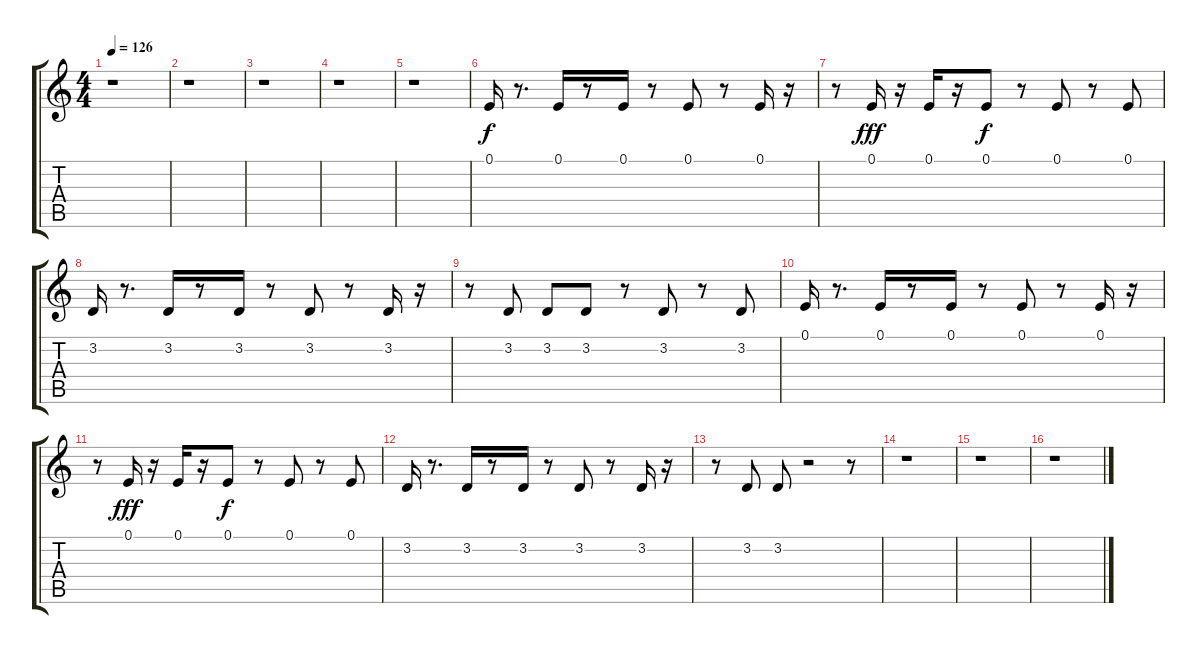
\track "" {instrument lead4chiff}
\staff {score tabs}
\tuning (E4 B3 G3 D3 A2 E2) {hide}
\ts (4 4)
\tempo 126
\clef g2
\ks c
r.1{dy f} |
r.1 |
r.1 |
r.1 |
r.1 |
0.1.16 r.8{d} 0.1.16 r.8 0.1.16 r.8 0.1.8 r.8 0.1.16 r.16 |
r.8 0.1.16{dy fff} r.16 0.1.16 r.16 0.1.8{dy f} r.8 0.1.8 r.8 0.1.8 |
3.2.16 r.8{d} 3.2.16 r.8 3.2.16 r.8 3.2.8 r.8 3.2.16 r.16 |
r.8 3.2.8 3.2.8 3.2.8 r.8 3.2.8 r.8 3.2.8 |
0.1.16 r.8{d} 0.1.16 r.8 0.1.16 r.8 0.1.8 r.8 0.1.16 r.16 |
r.8 0.1.16{dy fff} r.16 0.1.16 r.16 0.1.8{dy f} r.8 0.1.8 r.8 0.1.8 |
3.2.16 r.8{d} 3.2.16 r.8 3.2.16 r.8 3.2.8 r.8 3.2.16 r.16 |
r.8 3.2.8 3.2.8 r.2 r.8 |
r.1 |
r.1 |
r.1
